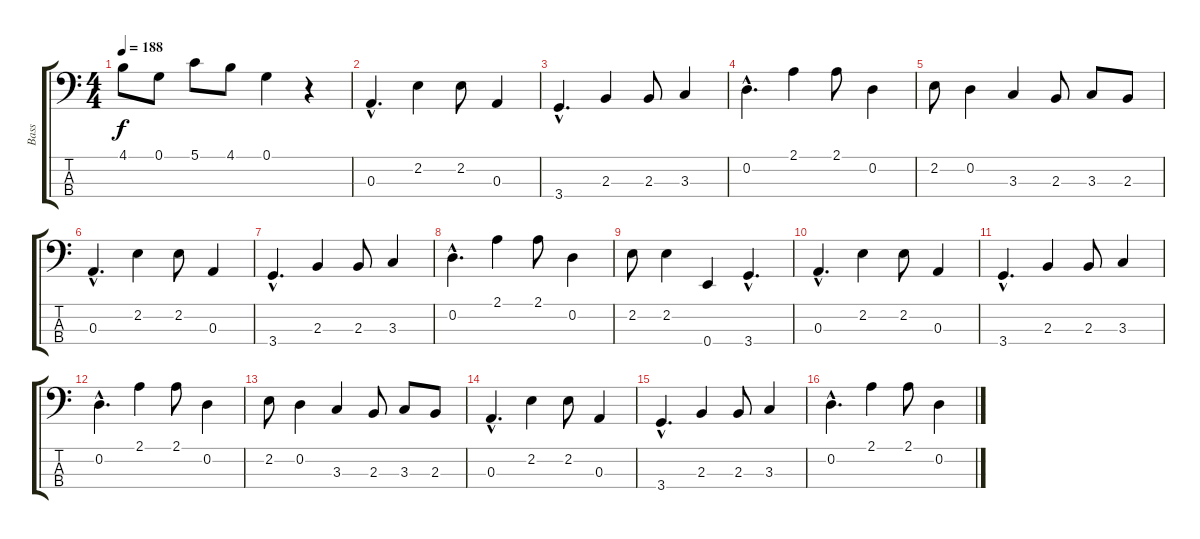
\track ("Bass" "Bass") {instrument electricbasspick}
\staff {score tabs}
\tuning (G2 D2 A1 E1) {hide}
\ts (4 4)
\tempo 188
\clef f4
\ks c
4.1.8{dy f} 0.1.8 5.1.8 4.1.8 0.1.4 r.4 |
0.3{hac}.4{d} 2.2.4 2.2.8 0.3.4 |
3.4{hac}.4{d} 2.3.4 2.3.8 3.3.4 |
0.2{hac}.4{d} 2.1.4 2.1.8 0.2.4 |
2.2.8 0.2.4 3.3.4 2.3.8 3.3.8 2.3.8 |
0.3{hac}.4{d} 2.2.4 2.2.8 0.3.4 |
3.4{hac}.4{d} 2.3.4 2.3.8 3.3.4 |
0.2{hac}.4{d} 2.1.4 2.1.8 0.2.4 |
2.2.8 2.2.4 0.4.4 3.4{hac}.4{d} |
0.3{hac}.4{d} 2.2.4 2.2.8 0.3.4 |
3.4{hac}.4{d} 2.3.4 2.3.8 3.3.4 |
0.2{hac}.4{d} 2.1.4 2.1.8 0.2.4 |
2.2.8 0.2.4 3.3.4 2.3.8 3.3.8 2.3.8 |
0.3{hac}.4{d} 2.2.4 2.2.8 0.3.4 |
3.4{hac}.4{d} 2.3.4 2.3.8 3.3.4 |
0.2{hac}.4{d} 2.1.4 2.1.8 0.2.4
